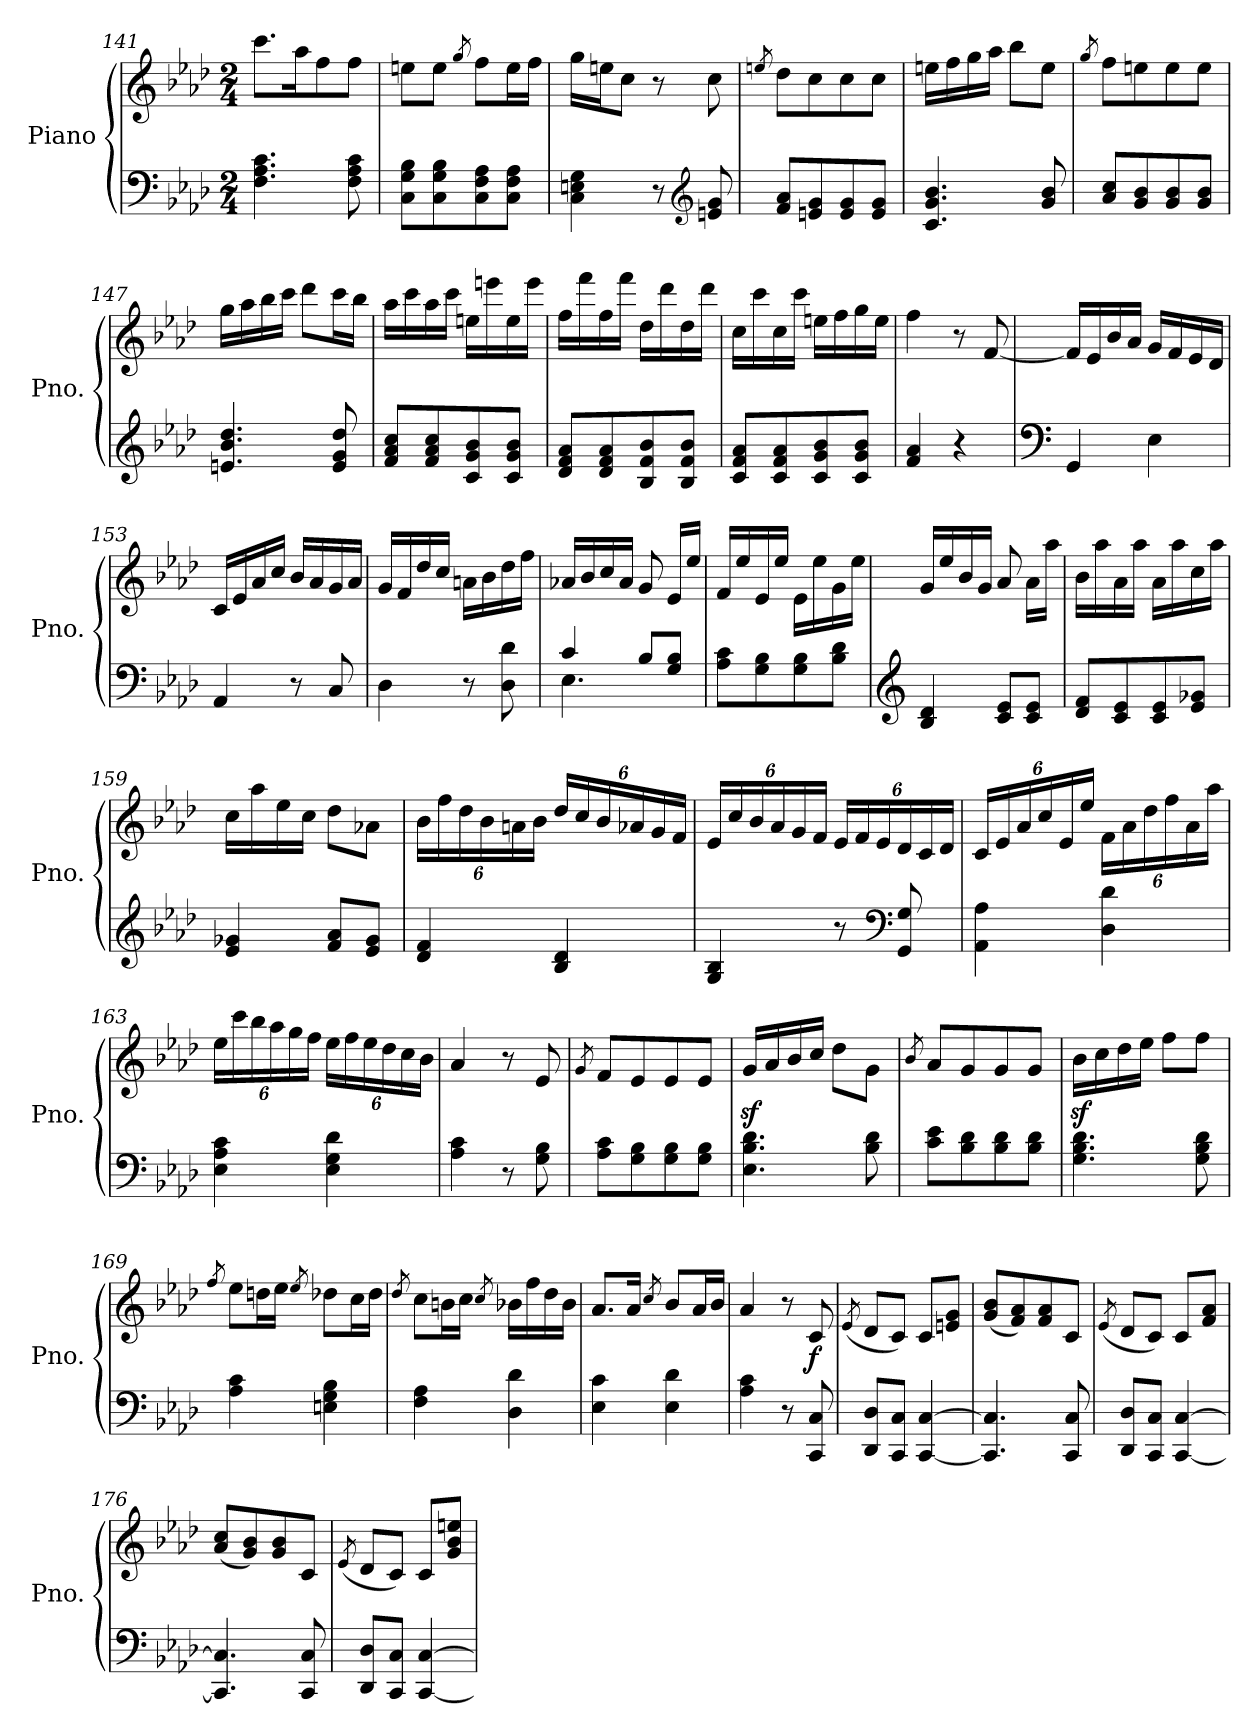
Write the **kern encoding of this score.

**kern	**kern	**dynam
*part1	*part1	*part1
*staff2	*staff1	*staff1/2
*I"Piano	*	*
*I'Pno.	*	*
*clefF4	*clefG2	*
*k[b-e-a-d-]	*k[b-e-a-d-]	*
*A-:	*A-:	*
*M2/4	*M2/4	*
=141	=141	=141
4.F\ 4.A-\ 4.c\	8.ccc\L	.
.	16aa-\K	.
.	8ff\	.
8F\ 8A-\ 8c\	8ff\J	.
=142	=142	=142
8C\ 8G\ 8B-\L	8een\L	.
8C\ 8G\ 8B-\	8ee\J	.
.	8qgg/	.
8C\ 8F\ 8A-\	8ff\L	.
8C\ 8F\ 8A-\J	16ee\L	.
.	16ff\JJ	.
=143	=143	=143
4C\ 4En\ 4G\	16gg\LL	.
.	16een\J	.
.	8cc\J	.
8r	8r	.
*clefG2	*	*
8en/ 8g/	8cc\	.
=144	=144	=144
.	8qeen/	.
8f/ 8a-/L	8dd-\L	.
8en/ 8g/	8cc\	.
8e/ 8g/	8cc\	.
8e/ 8g/J	8cc\J	.
=145	=145	=145
4.c/ 4.g/ 4.b-/	16een\LL	.
.	16ff\	.
.	16gg\	.
.	16aa-\JJ	.
.	8bb-\L	.
8g/ 8b-/	8ee\J	.
!!LO:LB:g=z
=146	=146	=146
.	8qgg/	.
8a-/ 8cc/L	8ff\L	.
8g/ 8b-/	8een\	.
8g/ 8b-/	8ee\	.
8g/ 8b-/J	8ee\J	.
!!LO:LB:g=z
=147	=147	=147
4.en/ 4.b-/ 4.dd-/	16gg\LL	.
.	16aa-\	.
.	16bb-\	.
.	16ccc\JJ	.
.	8ddd-\L	.
8e/ 8g/ 8dd-/	16ccc\L	.
.	16bb-\JJ	.
=148	=148	=148
8f/ 8a-/ 8cc/L	16aa-\LL	.
.	16ccc\	.
8f/ 8a-/ 8cc/	16aa-\	.
.	16ccc\JJ	.
8c/ 8g/ 8b-/	16een\LL	.
.	16eeen\	.
8c/ 8g/ 8b-/J	16ee\	.
.	16eee\JJ	.
=149	=149	=149
8d-/ 8f/ 8a-/L	16ff\LL	.
.	16fff\	.
8d-/ 8f/ 8a-/	16ff\	.
.	16fff\JJ	.
8B-/ 8f/ 8b-/	16dd-\LL	.
.	16ddd-\	.
8B-/ 8f/ 8b-/J	16dd-\	.
.	16ddd-\JJ	.
=150	=150	=150
8c/ 8f/ 8a-/L	16cc\LL	.
.	16ccc\	.
8c/ 8f/ 8a-/	16cc\	.
.	16ccc\JJ	.
8c/ 8g/ 8b-/	16een\LL	.
.	16ff\	.
8c/ 8g/ 8b-/J	16gg\	.
.	16ee\JJ	.
=151	=151	=151
4f/ 4a-/	4ff\	.
4r	8r	.
.	[8f/	.
!!LO:PB:g=z
=152	=152	=152
*clefF4	*	*
4GG/	16f/LL]	.
.	16e-/	.
.	16b-/	.
.	16a-/JJ	.
4E-\	16g/LL	.
.	16f/	.
.	16e-/	.
.	16d-/JJ	.
!!LO:LB:g=z
=153	=153	=153
4AA-/	16c/LL	.
.	16e-/	.
.	16a-/	.
.	16cc/JJ	.
8r	16b-/LL	.
.	16a-/	.
8C/	16g/	.
.	16a-/JJ	.
=154	=154	=154
4D-\	16g/LL	.
.	16f/	.
.	16dd-/	.
.	16cc/JJ	.
8r	16an\LL	.
.	16b-\	.
8D-\ 8d-\	16dd-\	.
.	16ff\JJ	.
=155	=155	=155
*^	*	*
4c/	4.E-\	16a-X/LL	.
.	.	16b-/	.
.	.	16cc/	.
.	.	16a-/JJ	.
8B-/L	.	8g/	.
8G/ 8B-/J	8ryy	16e-/LL	.
.	.	16ee-/JJ	.
*v	*v	*	*
=156	=156	=156
8A-\ 8c\L	16f/LL	.
.	16ee-/	.
8G\ 8B-\	16e-/	.
.	16ee-/JJ	.
8G\ 8B-\	16e-\LL	.
.	16ee-\	.
8B-\ 8d-\J	16g\	.
.	16ee-\JJ	.
=157	=157	=157
*clefG2	*	*
4B-/ 4d-/	16g/LL	.
.	16ee-/	.
.	16b-/	.
.	16g/JJ	.
8c/ 8e-/L	8a-/	.
8c/ 8e-/J	16a-\LL	.
.	16aa-\JJ	.
!!LO:LB:g=z
=158	=158	=158
8d-/ 8f/L	16b-\LL	.
.	16aa-\	.
8c/ 8e-/	16a-\	.
.	16aa-\JJ	.
8c/ 8e-/	16a-\LL	.
.	16aa-\	.
8e-/ 8g-X/J	16cc\	.
.	16aa-\JJ	.
!!LO:LB:g=z
=159	=159	=159
4e-/ 4g-X/	16cc\LL	.
.	16aa-\	.
.	16ee-\	.
.	16cc\JJ	.
8f/ 8a-/L	8dd-\L	.
8e-/ 8g-/J	8a-X\J	.
=160	=160	=160
*	*Xbrackettup	*
4d-/ 4f/	24b-\LL	.
.	24ff\	.
.	24dd-\	.
.	24b-\	.
.	24an\	.
.	24b-\JJ	.
4B-/ 4d-/	24dd-/LL	.
.	24cc/	.
.	24b-/	.
.	24a-X/	.
.	24g/	.
.	24f/JJ	.
=161	=161	=161
4G/ 4B-/	24e-/LL	.
.	24cc/	.
.	24b-/	.
.	24a-/	.
.	24g/	.
.	24f/JJ	.
8r	24e-/LL	.
.	24f/	.
.	24e-/	.
*clefF4	*	*
8GG/ 8G/	24d-/	.
.	24c/	.
.	24d-/JJ	.
=162	=162	=162
4AA-\ 4A-\	24c/LL	.
.	24e-/	.
.	24a-/	.
.	24cc/	.
.	24e-/	.
.	24ee-/JJ	.
4D-\ 4d-\	24f\LL	.
.	24a-\	.
.	24dd-\	.
.	24ff\	.
.	24a-\	.
.	24aa-\JJ	.
!!LO:LB:g=z
=163	=163	=163
4E-\ 4A-\ 4c\	24ee-\LL	.
.	24ccc\	.
.	24bb-\	.
.	24aa-\	.
.	24gg\	.
.	24ff\JJ	.
4E-\ 4G\ 4d-\	24ee-\LL	.
.	24ff\	.
.	24ee-\	.
.	24dd-\	.
.	24cc\	.
.	24b-\JJ	.
=164	=164	=164
4A-\ 4c\	4a-/	.
8r	8r	.
8G\ 8B-\	8e-/	.
=165	=165	=165
.	8qg/	.
8A-\ 8c\L	8f/L	.
8G\ 8B-\	8e-/	.
8G\ 8B-\	8e-/	.
8G\ 8B-\J	8e-/J	.
=166	=166	=166
4.E-\ 4.B-\ 4.d-\	16gz</LL	.
.	16a-/	.
.	16b-/	.
.	16cc/JJ	.
.	8dd-\L	.
8B-\ 8d-\	8g\J	.
=167	=167	=167
.	8qb-/	.
8c\ 8e-\L	8a-/L	.
8B-\ 8d-\	8g/	.
8B-\ 8d-\	8g/	.
8B-\ 8d-\J	8g/J	.
=168	=168	=168
4.G\ 4.B-\ 4.d-\	16b-z<\LL	.
.	16cc\	.
.	16dd-\	.
.	16ee-\JJ	.
.	8ff\L	.
8G\ 8B-\ 8d-\	8ff\J	.
!!LO:LB:g=z
=169	=169	=169
.	8qff/	.
4A-\ 4c\	8ee-\L	.
.	16ddn\L	.
.	16ee-\JJ	.
.	8qee-/	.
4En\ 4G\ 4B-\	8dd-X\L	.
.	16cc\L	.
.	16dd-\JJ	.
=170	=170	=170
.	8qdd-/	.
4F\ 4A-\	8cc\L	.
.	16bn\L	.
.	16cc\JJ	.
.	8qcc/	.
4D-\ 4d-\	16b-X\LL	.
.	16ff\	.
.	16dd-\	.
.	16b-\JJ	.
!!LO:PB:g=z
=171	=171	=171
4E-\ 4c\	8.a-/L	.
.	16a-/Jk	.
.	8qcc/	.
4E-\ 4d-\	8b-/L	.
.	16a-/L	.
.	16b-/JJ	.
=172	=172	=172
4A-\ 4c\	4a-/	.
8r	8r	.
!	!	!LO:DY:b
8CC/ 8C/	8c/	f
=173	=173	=173
.	(8qe-/	.
8DD-/ 8D-/L	8d-/L	.
8CC/ 8C/J	8c/J)	.
[4CC/ [4C/	8c/L	.
.	8en/ 8g/J	.
=174	=174	=174
4.CC/] 4.C/]	(8g/ 8b-/L	.
.	8f/ 8a-/)	.
.	8f/ 8a-/	.
8CC/ 8C/	8c/J	.
=175	=175	=175
.	(8qe-/	.
8DD-/ 8D-/L	8d-/L	.
8CC/ 8C/J	8c/J)	.
[4CC/ [4C/	8c/L	.
.	8f/ 8a-/J	.
=176	=176	=176
4.CC/] 4.C/]	(8a-/ 8cc/L	.
.	8g/ 8b-/)	.
.	8g/ 8b-/	.
8CC/ 8C/	8c/J	.
=177	=177	=177
.	(8qe-/	.
8DD-/ 8D-/L	8d-/L	.
8CC/ 8C/J	8c/J)	.
[4CC/ [4C/	8c/L	.
.	8g/ 8b-/ 8een/J	.
=	=	=
*-	*-	*-
